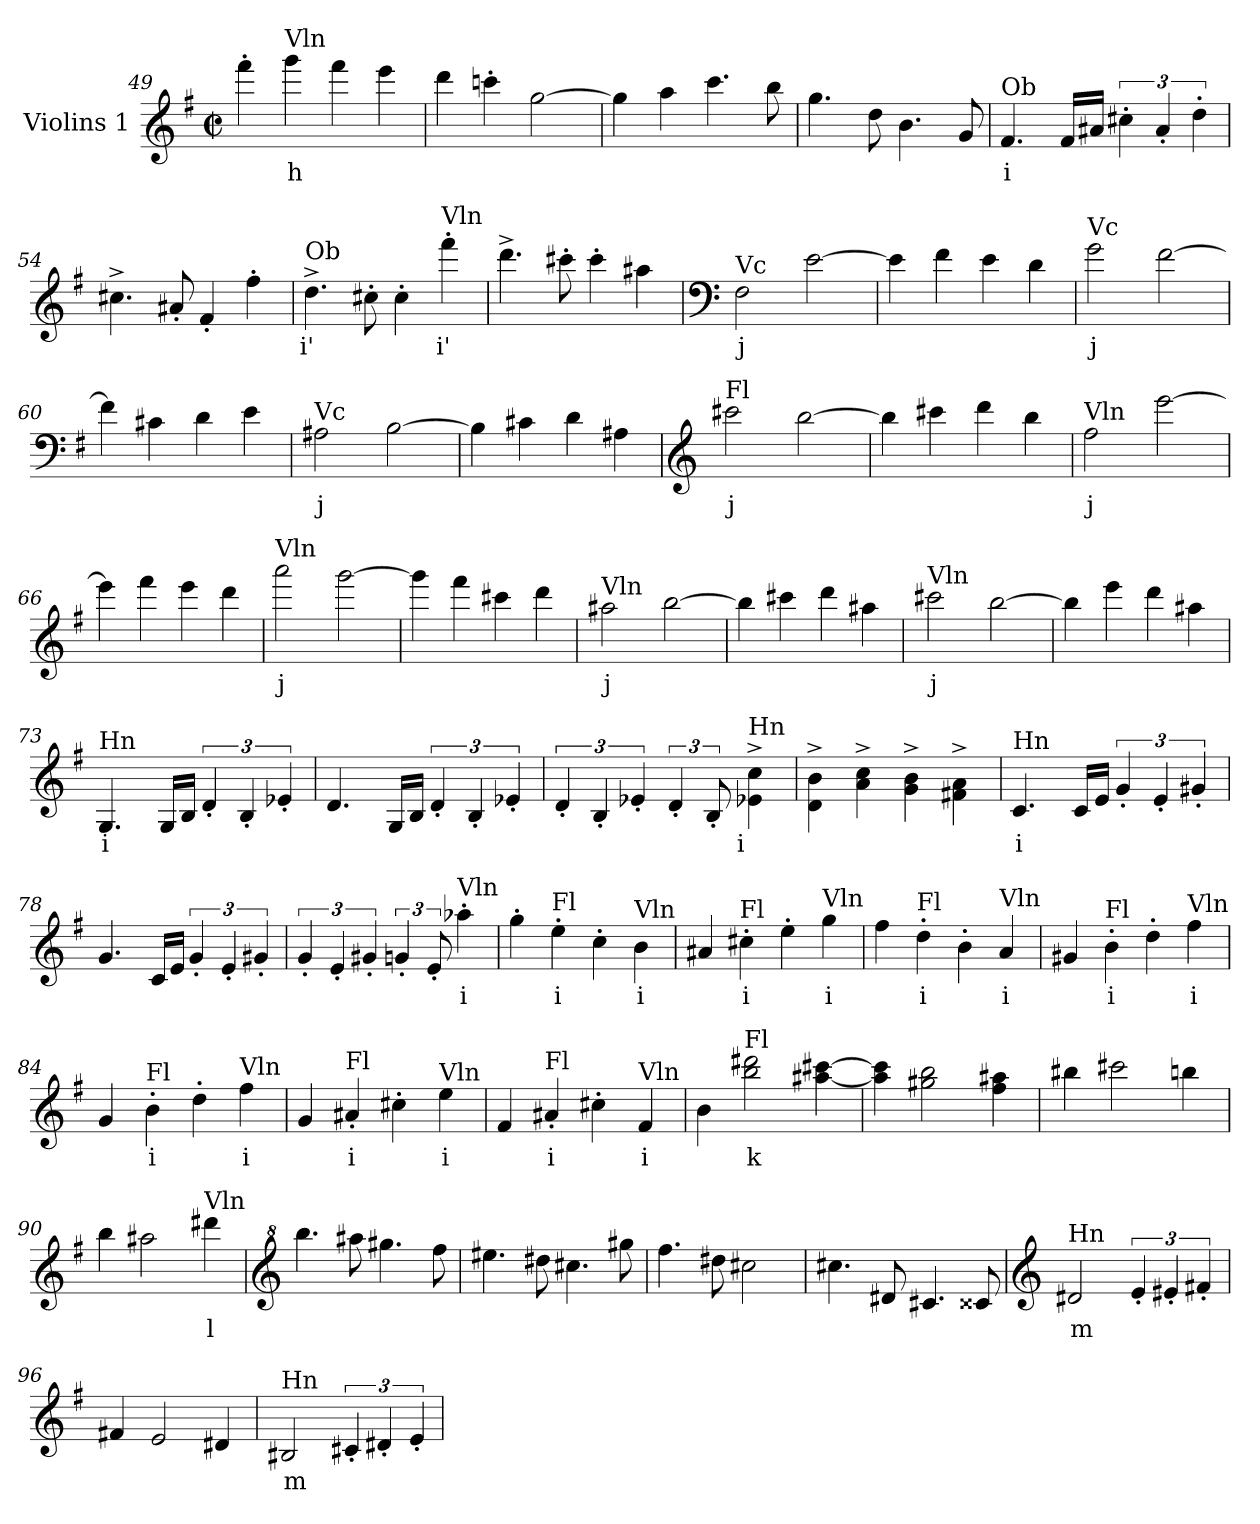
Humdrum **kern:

**kern	**text
*part1	*part1
*staff1	*staff1
*I"Violins 1	*
*I'Vlns. 1	*
*clefG2	*
*k[f#]	*
*M2/2	*
*met(c|)	*
=49	=49
4fff#'	.
!LO:TX:a:t=Vln	!
!	!LO:LY:b:color=#FF0000
4ggg	h
4fff#	.
4eee	.
=50	=50
4ddd	.
4cccn'	.
[2gg	.
=51	=51
4gg]	.
4aa	.
4.ccc	.
8bb	.
=52	=52
4.gg	.
8dd	.
4.b	.
8g	.
=53	=53
!LO:TX:a:t=Ob	!
!	!LO:LY:b:color=#FF0000
4.f#	i
16f#LL	.
16a#XJJ	.
6cc#X'	.
6a#'	.
6dd'	.
=54	=54
4.cc#X^	.
8a#X'	.
4f#'	.
4ff#'	.
=55	=55
!LO:TX:a:t=Ob	!
!	!LO:LY:b:color=#FF0000
4.dd^	i'
8cc#X'	.
4cc#'	.
!LO:TX:a:t=Vln	!
!	!LO:LY:b:color=#FF0000
4fff#'	i'
=56	=56
4.ddd^	.
8ccc#X'	.
4ccc#'	.
4aa#X	.
=57	=57
*clefF4	*
!LO:TX:a:t=Vc	!
!	!LO:LY:b:color=#FF0000
2F#	j
[2e	.
=58	=58
4e]	.
4f#	.
4e	.
4d	.
=59	=59
!LO:TX:a:t=Vc	!
!	!LO:LY:b:color=#FF0000
2g	j
[2f#	.
=60	=60
4f#]	.
4c#X	.
4d	.
4e	.
=61	=61
!LO:TX:a:t=Vc	!
!	!LO:LY:b:color=#FF0000
2A#X	j
[2B	.
=62	=62
4B]	.
4c#X	.
4d	.
4A#X	.
=63	=63
*clefG2	*
!LO:TX:a:t=Fl	!
!	!LO:LY:b:color=#FF0000
2ccc#X	j
[2bb	.
=64	=64
4bb]	.
4ccc#X	.
4ddd	.
4bb	.
=65	=65
!LO:TX:a:t=Vln	!
!	!LO:LY:b:color=#FF0000
2ff#	j
[2eee	.
=66	=66
4eee]	.
4fff#	.
4eee	.
4ddd	.
=67	=67
!LO:TX:a:t=Vln	!
!	!LO:LY:b:color=#FF0000
2aaa	j
[2ggg	.
=68	=68
4ggg]	.
4fff#	.
4ccc#X	.
4ddd	.
=69	=69
!LO:TX:a:t=Vln	!
!	!LO:LY:b:color=#FF0000
2aa#X	j
[2bb	.
=70	=70
4bb]	.
4ccc#X	.
4ddd	.
4aa#X	.
=71	=71
!LO:TX:a:t=Vln	!
!	!LO:LY:b:color=#FF0000
2ccc#X	j
[2bb	.
=72	=72
4bb]	.
4eee	.
4ddd	.
4aa#X	.
=73	=73
!LO:TX:a:t=Hn	!
!	!LO:LY:b:color=#FF0000
4.G	i
16GLL	.
16BJJ	.
6d'	.
6B'	.
6e-X'	.
=74	=74
4.d	.
16GLL	.
16BJJ	.
6d'	.
6B'	.
6e-X'	.
=75	=75
6d'	.
6B'	.
6e-X'	.
6d'	.
12B'	.
!LO:TX:a:t=Hn	!
!	!LO:LY:b:color=#FF0000
4e-X\^ 4cc\^	i
=76	=76
4d\^ 4b\^	.
4a\^ 4cc\^	.
4g\^ 4b\^	.
4f#X\^ 4a\^	.
=77	=77
!LO:TX:a:t=Hn	!
!	!LO:LY:b:color=#FF0000
4.c	i
16cLL	.
16eJJ	.
6g'	.
6e'	.
6g#X'	.
=78	=78
4.g	.
16cLL	.
16eJJ	.
6g'	.
6e'	.
6g#X'	.
=79	=79
6g'	.
6e'	.
6g#X'	.
6g'	.
12e'	.
!LO:TX:a:t=Vln	!
!	!LO:LY:b:color=#FF0000
4aa-X'	i
=80	=80
4gg'	.
!LO:TX:a:t=Fl	!
!	!LO:LY:b:color=#FF0000
4ee'	i
4cc'	.
!LO:TX:a:t=Vln	!
!	!LO:LY:b:color=#FF0000
4b	i
=81	=81
4a#X	.
!LO:TX:a:t=Fl	!
!	!LO:LY:b:color=#FF0000
4cc#X'	i
4ee'	.
!LO:TX:a:t=Vln	!
!	!LO:LY:b:color=#FF0000
4gg	i
=82	=82
4ff#	.
!LO:TX:a:t=Fl	!
!	!LO:LY:b:color=#FF0000
4dd'	i
4b'	.
!LO:TX:a:t=Vln	!
!	!LO:LY:b:color=#FF0000
4a	i
=83	=83
4g#X	.
!LO:TX:a:t=Fl	!
!	!LO:LY:b:color=#FF0000
4b'	i
4dd'	.
!LO:TX:a:t=Vln	!
!	!LO:LY:b:color=#FF0000
4ff#	i
=84	=84
4g	.
!LO:TX:a:t=Fl	!
!	!LO:LY:b:color=#FF0000
4b'	i
4dd'	.
!LO:TX:a:t=Vln	!
!	!LO:LY:b:color=#FF0000
4ff#	i
=85	=85
4g	.
!LO:TX:a:t=Fl	!
!	!LO:LY:b:color=#FF0000
4a#X'	i
4cc#X'	.
!LO:TX:a:t=Vln	!
!	!LO:LY:b:color=#FF0000
4ee	i
=86	=86
4f#	.
!LO:TX:a:t=Fl	!
!	!LO:LY:b:color=#FF0000
4a#X'	i
4cc#X'	.
!LO:TX:a:t=Vln	!
!	!LO:LY:b:color=#FF0000
4f#	i
=87	=87
4b	.
!LO:TX:a:t=Fl	!
!	!LO:LY:b:color=#FF0000
2bb\ 2ddd#X\	k
[4aa#X\ [4ccc#X\	.
=88	=88
4aa#\] 4ccc#\]	.
2gg#X\ 2bb\	.
4ff#\ 4aa#X\	.
=89	=89
4bb#X	.
2ccc#X	.
4bbn	.
=90	=90
4bb	.
2aa#X	.
!LO:TX:a:t=Vln	!
!	!LO:LY:b:color=#FF0000
4ddd#X	l
=91	=91
*clefG^2	*
4.bbb	.
8aaa#X	.
4.ggg#X	.
8fff#	.
=92	=92
4.eee#X	.
8ddd#X	.
4.ccc#X	.
8ggg#X	.
=93	=93
4.fff#	.
8ddd#X	.
2ccc#X	.
=94	=94
4.ccc#X	.
8dd#X	.
4.cc#X	.
8cc##X	.
=95	=95
*clefG2	*
!LO:TX:a:t=Hn	!
!	!LO:LY:b:color=#FF0000
2d#X	m
6e'	.
6e#X'	.
6f#X'	.
=96	=96
4f#X	.
2e	.
4d#X	.
=97	=97
!LO:TX:a:t=Hn	!
!	!LO:LY:b:color=#FF0000
2B#X	m
6c#X'	.
6d#X'	.
6e'	.
=	=
*-	*-
